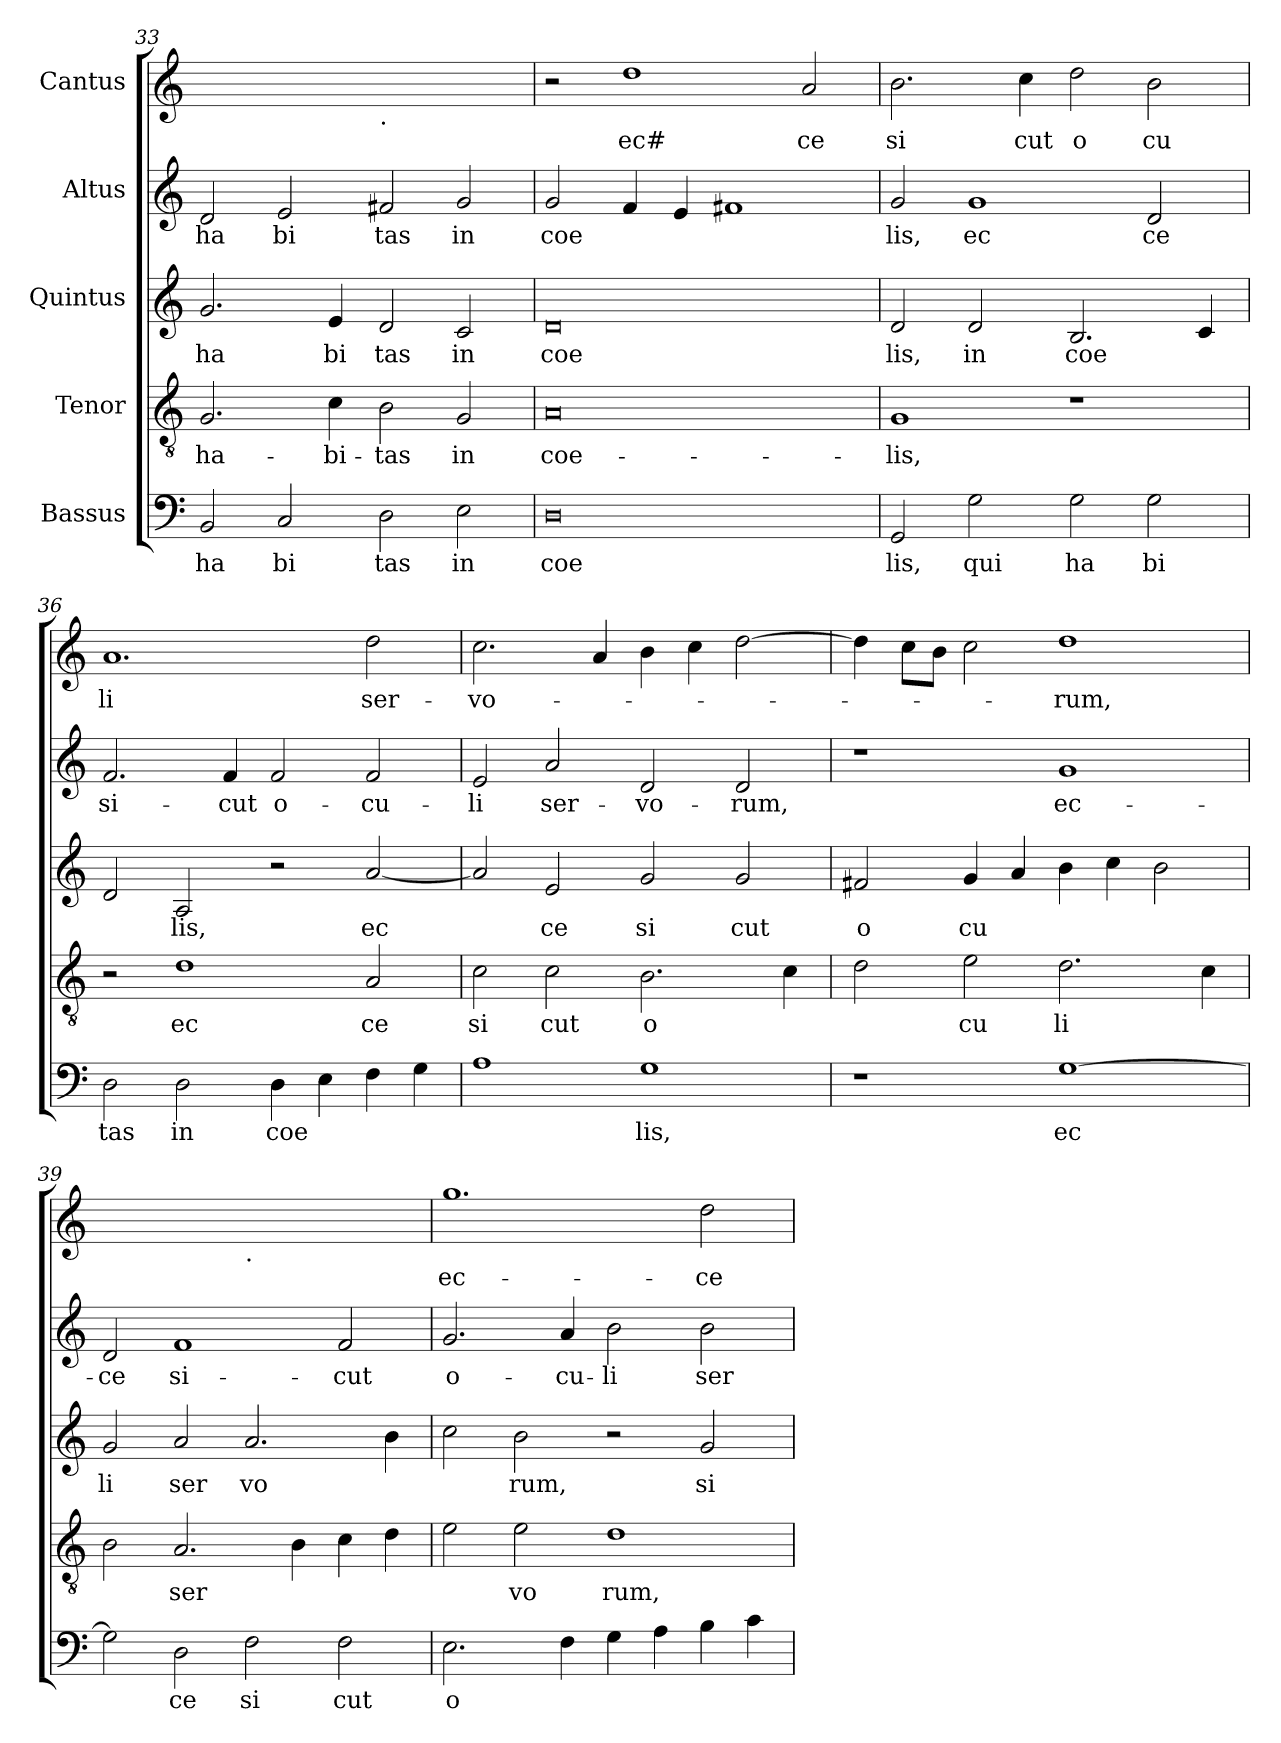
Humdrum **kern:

**kern	**text	**kern	**text	**kern	**text	**kern	**text	**kern	**text
*part5	*part5	*part4	*part4	*part3	*part3	*part2	*part2	*part1	*part1
*staff5	*staff5	*staff4	*staff4	*staff3	*staff3	*staff2	*staff2	*staff1	*staff1
*I"Bassus	*	*I"Tenor	*	*I"Quintus	*	*I"Altus	*	*I"Cantus	*
*clefF4	*	*clefGv2	*	*clefG2	*	*clefG2	*	*clefG2	*
*k[]	*	*k[]	*	*k[]	*	*k[]	*	*k[]	*
=33	=33	=33	=33	=33	=33	=33	=33	=33	=33
!	!LO:LY:b	!	!LO:LY:b	!	!LO:LY:b	!	!LO:LY:b	!	!
2BB/	ha	2.G/	ha-	2.g/	ha	2d/	ha	1ryy	.
!	!LO:LY:b	!	!	!	!	!	!LO:LY:b	!	!
2C/	bi	.	.	.	.	2e/	bi	.	.
!	!	!	!LO:LY:b	!	!LO:LY:b	!	!	!	!
.	.	4c\	-bi-	4e/	bi	.	.	.	.
!	!	!	!	!	!	!	!	!LO:TX:b:t=.	!
!	!LO:LY:b	!	!LO:LY:b	!	!LO:LY:b	!	!LO:LY:b	!	!
2D\	tas	2B\	-tas	2d/	tas	2f#X/	tas	1ryy	.
!	!LO:LY:b	!	!LO:LY:b	!	!LO:LY:b	!	!LO:LY:b	!	!
2E\	in	2G/	in	2c/	in	2g/	in	.	.
=34	=34	=34	=34	=34	=34	=34	=34	=34	=34
!	!LO:LY:b	!	!LO:LY:b	!	!LO:LY:b	!	!LO:LY:b	!	!
0D	coe	0A	coe-	0d	coe	2g/	coe	2r	.
!	!	!	!	!	!	!	!	!	!LO:LY:b
.	.	.	.	.	.	4f/	.	1dd	ec#
.	.	.	.	.	.	4e/	.	.	.
.	.	.	.	.	.	1f#X	.	.	.
!	!	!	!	!	!	!	!	!	!LO:LY:b
.	.	.	.	.	.	.	.	2a/	ce
=35	=35	=35	=35	=35	=35	=35	=35	=35	=35
!	!LO:LY:b	!	!LO:LY:b	!	!LO:LY:b	!	!LO:LY:b	!	!LO:LY:b
2GG/	lis,	1G	-lis,	2d/	lis,	2g/	lis,	2.b\	si
!	!LO:LY:b	!	!	!	!LO:LY:b	!	!LO:LY:b	!	!
2G\	qui	.	.	2d/	in	1g	ec	.	.
!	!	!	!	!	!	!	!	!	!LO:LY:b
.	.	.	.	.	.	.	.	4cc\	cut
!	!LO:LY:b	!	!	!	!LO:LY:b	!	!	!	!LO:LY:b
2G\	ha	1r	.	2.B/	coe	.	.	2dd\	o
!	!LO:LY:b	!	!	!	!	!	!LO:LY:b	!	!LO:LY:b
2G\	bi	.	.	.	.	2d/	ce	2b\	cu
.	.	.	.	4c/	.	.	.	.	.
!!LO:LB:g=z
=36	=36	=36	=36	=36	=36	=36	=36	=36	=36
!	!LO:LY:b	!	!	!	!	!	!LO:LY:b	!	!LO:LY:b
2D\	tas	2r	.	2d/	.	2.f/	si-	1.a	li
!	!LO:LY:b	!	!LO:LY:b	!	!LO:LY:b	!	!	!	!
2D\	in	1d	ec	2A/	lis,	.	.	.	.
!	!	!	!	!	!	!	!LO:LY:b	!	!
.	.	.	.	.	.	4f/	-cut	.	.
!	!LO:LY:b	!	!	!	!	!	!LO:LY:b	!	!
4D\	coe	.	.	2r	.	2f/	o-	.	.
4E\	.	.	.	.	.	.	.	.	.
!	!	!	!LO:LY:b	!	!LO:LY:b	!	!LO:LY:b	!	!LO:LY:b
4F\	.	2A/	ce	[<2a/	ec	2f/	-cu-	2dd\	ser-
4G\	.	.	.	.	.	.	.	.	.
=37	=37	=37	=37	=37	=37	=37	=37	=37	=37
!	!	!	!LO:LY:b	!	!	!	!LO:LY:b	!	!LO:LY:b
1A	.	2c\	si	2a/]	.	2e/	-li	2.cc\	-vo-
!	!	!	!LO:LY:b	!	!LO:LY:b	!	!LO:LY:b	!	!
.	.	2c\	cut	2e/	ce	2a/	ser-	.	.
.	.	.	.	.	.	.	.	4a/	.
!	!LO:LY:b	!	!LO:LY:b	!	!LO:LY:b	!	!LO:LY:b	!	!
1G	lis,	2.B\	o	2g/	si	2d/	-vo-	4b\	.
.	.	.	.	.	.	.	.	4cc\	.
!	!	!	!	!	!LO:LY:b	!	!LO:LY:b	!	!
.	.	.	.	2g/	cut	2d/	-rum,	[>2dd\	.
.	.	4c\	.	.	.	.	.	.	.
=38	=38	=38	=38	=38	=38	=38	=38	=38	=38
!	!	!	!	!	!LO:LY:b	!	!	!	!
1r	.	2d\	.	2f#X/	o	1r	.	4dd\]	.
.	.	.	.	.	.	.	.	8cc\L	.
.	.	.	.	.	.	.	.	8b\J	.
!	!	!	!LO:LY:b	!	!LO:LY:b	!	!	!	!
.	.	2e\	cu	4g/	cu	.	.	2cc\	.
.	.	.	.	4a/	.	.	.	.	.
!	!LO:LY:b	!	!LO:LY:b	!	!	!	!LO:LY:b	!	!LO:LY:b
[>1G	ec	2.d\	li	4b\	.	1g	ec-	1dd	-rum,
.	.	.	.	4cc\	.	.	.	.	.
.	.	.	.	2b\	.	.	.	.	.
.	.	4c\	.	.	.	.	.	.	.
=39	=39	=39	=39	=39	=39	=39	=39	=39	=39
!	!	!	!	!	!LO:LY:b	!	!LO:LY:b	!	!
2G\]	.	2B\	.	2g/	li	2d/	-ce	1ryy	.
!	!LO:LY:b	!	!LO:LY:b	!	!LO:LY:b	!	!LO:LY:b	!	!
2D\	ce	2.A/	ser	2a/	ser	1f	si-	.	.
!	!	!	!	!	!	!	!	!LO:TX:b:t=.	!
!	!LO:LY:b	!	!	!	!LO:LY:b	!	!	!	!
2F\	si	.	.	2.a/	vo	.	.	1ryy	.
.	.	4B\	.	.	.	.	.	.	.
!	!LO:LY:b	!	!	!	!	!	!LO:LY:b	!	!
2F\	cut	4c\	.	.	.	2f/	-cut	.	.
.	.	4d\	.	4b\	.	.	.	.	.
=40	=40	=40	=40	=40	=40	=40	=40	=40	=40
!	!LO:LY:b	!	!	!	!	!	!LO:LY:b	!	!LO:LY:b
2.E\	o	2e\	.	2cc\	.	2.g/	o-	1.gg	ec-
!	!	!	!LO:LY:b	!	!LO:LY:b	!	!	!	!
.	.	2e\	vo	2b\	rum,	.	.	.	.
!	!	!	!	!	!	!	!LO:LY:b	!	!
4F\	.	.	.	.	.	4a/	-cu-	.	.
!	!	!	!LO:LY:b	!	!	!	!LO:LY:b	!	!
4G\	.	1d	rum,	2r	.	2b\	-li	.	.
4A\	.	.	.	.	.	.	.	.	.
!	!	!	!	!	!LO:LY:b	!	!LO:LY:b	!	!LO:LY:b
4B\	.	.	.	2g/	si	2b\	ser-	2dd\	-ce
4c\	.	.	.	.	.	.	.	.	.
=	=	=	=	=	=	=	=	=	=
*-	*-	*-	*-	*-	*-	*-	*-	*-	*-
